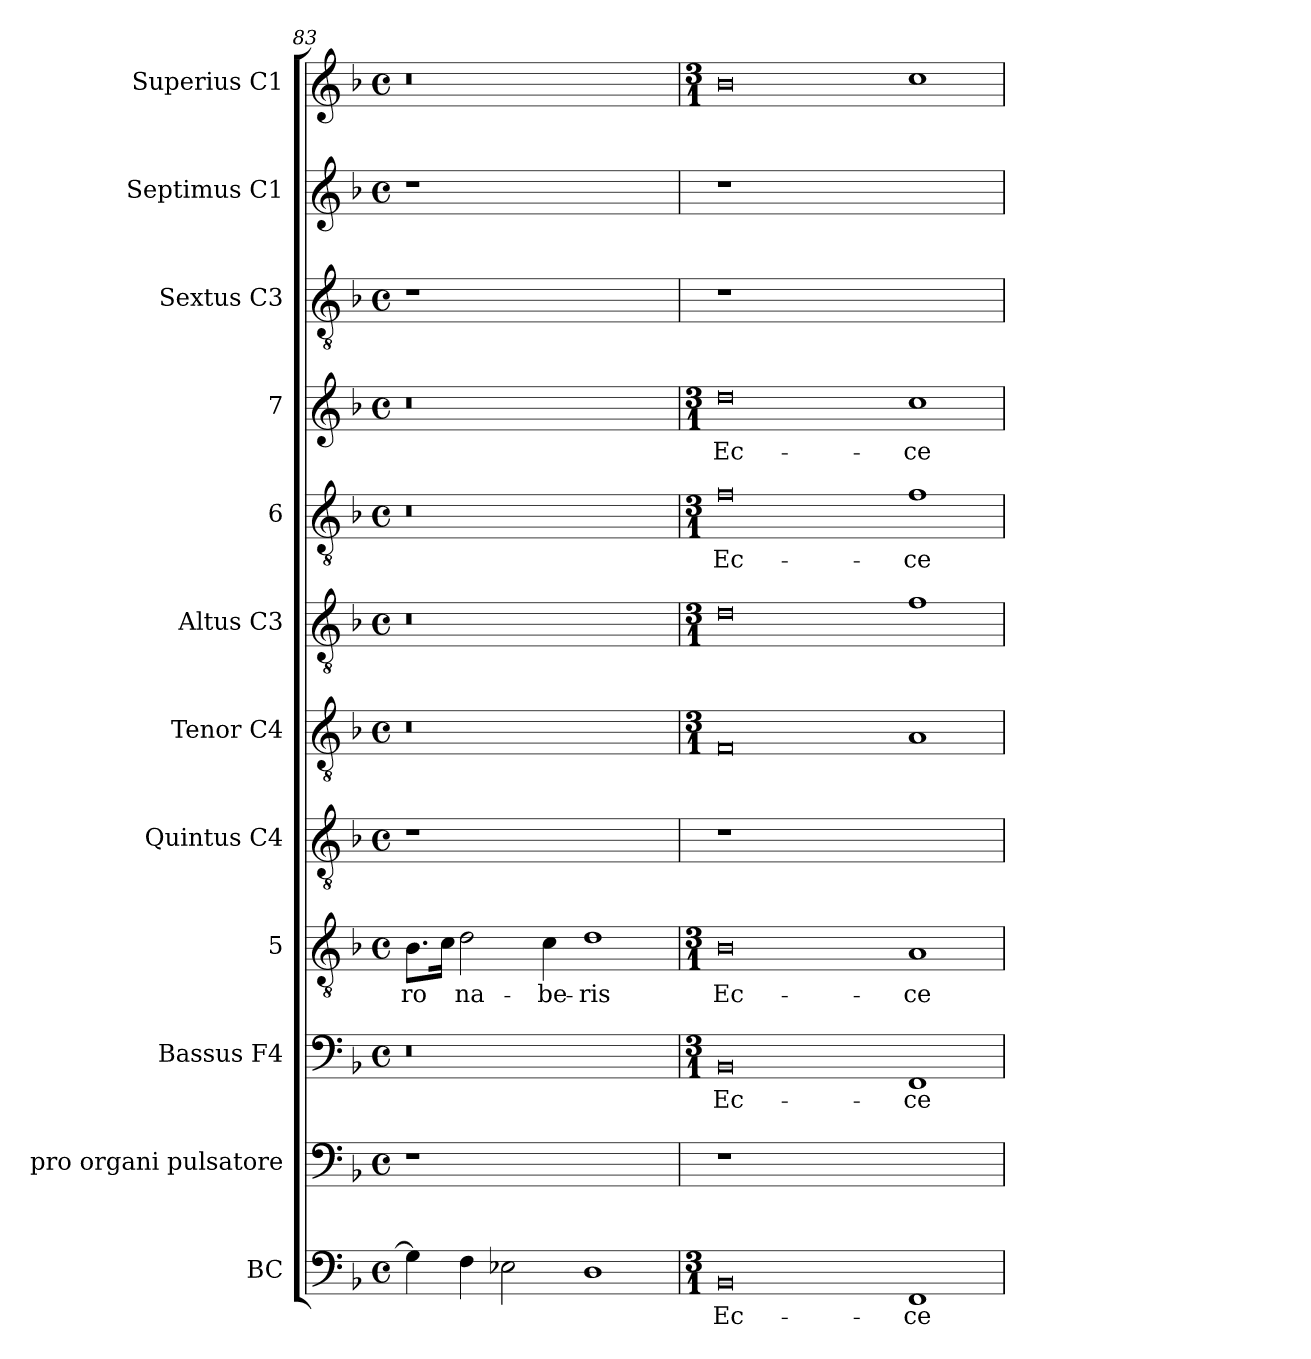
**kern	**text	**kern	**kern	**text	**kern	**text	**kern	**kern	**kern	**kern	**text	**kern	**text	**kern	**kern	**kern
*part12	*part12	*part11	*part10	*part10	*part9	*part9	*part8	*part7	*part6	*part5	*part5	*part4	*part4	*part3	*part2	*part1
*staff12	*staff12	*staff11	*staff10	*staff10	*staff9	*staff9	*staff8	*staff7	*staff6	*staff5	*staff5	*staff4	*staff4	*staff3	*staff2	*staff1
*I"BC	*	*I"pro organi  pulsatore	*I"Bassus  F4	*	*I"5	*	*I"Quintus  C4	*I"Tenor  C4	*I"Altus  C3	*I"6	*	*I"7	*	*I"Sextus  C3	*I"Septimus  C1	*I"Superius  C1
*I'BC	*	*	*I'B	*	*	*	*	*I'T	*I'A	*	*	*	*	*	*	*I'S
*clefF4	*	*clefF4	*clefF4	*	*clefGv2	*	*clefGv2	*clefGv2	*clefGv2	*clefGv2	*	*clefG2	*	*clefGv2	*clefG2	*clefG2
*k[b-]	*	*k[b-]	*k[b-]	*	*k[b-]	*	*k[b-]	*k[b-]	*k[b-]	*k[b-]	*	*k[b-]	*	*k[b-]	*k[b-]	*k[b-]
*F:	*	*F:	*F:	*	*F:	*	*F:	*F:	*F:	*F:	*	*F:	*	*F:	*F:	*F:
*M4/4	*	*M4/4	*M4/4	*	*M4/4	*	*M4/4	*M4/4	*M4/4	*M4/4	*	*M4/4	*	*M4/4	*M4/4	*M4/4
*met(c)	*	*met(c)	*met(c)	*	*met(c)	*	*met(c)	*met(c)	*met(c)	*met(c)	*	*met(c)	*	*met(c)	*met(c)	*met(c)
=83	=83	=83	=83	=83	=83	=83	=83	=83	=83	=83	=83	=83	=83	=83	=83	=83
!	!LO:LY:a:cj	!	!	!	!	!LO:LY:b:cj	!	!	!	!	!	!	!	!	!	!
4G\]	.	1r	0r	.	8.B-\L	-ro-	1r	0r	0r	0r	.	0r	.	1r	1r	0r
!	!	!	!	!	!	!LO:LY:b:cj	!	!	!	!	!	!	!	!	!	!
.	.	.	.	.	16c\J	--	.	.	.	.	.	.	.	.	.	.
!	!LO:LY:a:cj	!	!	!	!	!LO:LY:b:cj	!	!	!	!	!	!	!	!	!	!
4F\	.	.	.	.	2d\	-na-	.	.	.	.	.	.	.	.	.	.
!	!LO:LY:a:cj	!	!	!	!	!	!	!	!	!	!	!	!	!	!	!
2E-X\	.	.	.	.	.	.	.	.	.	.	.	.	.	.	.	.
!	!	!	!	!	!	!LO:LY:b:cj	!	!	!	!	!	!	!	!	!	!
.	.	.	.	.	4c\	-be-	.	.	.	.	.	.	.	.	.	.
!	!LO:LY:a:cj	!	!	!	!	!LO:LY:b:cj	!	!	!	!	!	!	!	!	!	!
1D	.	1ryy	.	.	1d	-ris	1ryy	.	.	.	.	.	.	1ryy	1ryy	.
!!LO:PB:g=z
=84	=84	=84	=84	=84	=84	=84	=84	=84	=84	=84	=84	=84	=84	=84	=84	=84
*M3/1	*	*	*M3/1	*	*M3/1	*	*	*M3/1	*M3/1	*M3/1	*	*M3/1	*	*	*	*M3/1
!	!LO:LY:a:cj	!	!	!LO:LY:b:cj	!	!LO:LY:b:cj	!	!	!	!	!LO:LY:b:cj	!	!LO:LY:b:cj	!	!	!
0BB-	Ec-	1r	0BB-	Ec-	0B-	Ec-	1r	0F	0d	0f	Ec-	0dd	Ec-	1r	1r	0b-
.	.	0ryy	.	.	.	.	0ryy	.	.	.	.	.	.	0ryy	0ryy	.
!	!LO:LY:a:cj	!	!	!LO:LY:b:cj	!	!LO:LY:b:cj	!	!	!	!	!LO:LY:b:cj	!	!LO:LY:b:cj	!	!	!
1FF	-ce	.	1FF	-ce	1A	-ce	.	1A	1f	1f	-ce	1cc	-ce	.	.	1cc
=	=	=	=	=	=	=	=	=	=	=	=	=	=	=	=	=
*-	*-	*-	*-	*-	*-	*-	*-	*-	*-	*-	*-	*-	*-	*-	*-	*-
